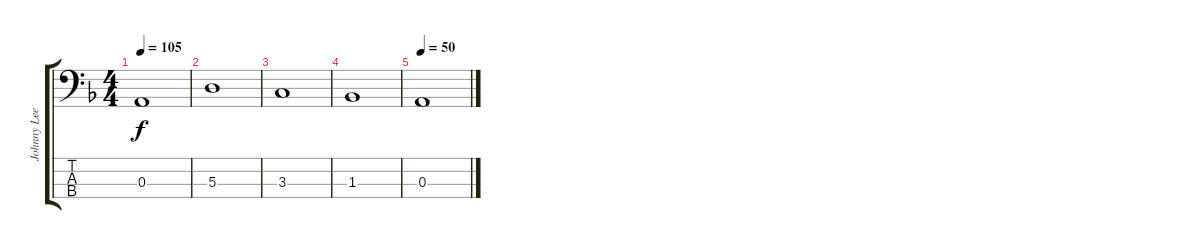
\track ("Johnny Lee Middleton" "Johnny Lee") {instrument electricbasspick}
\staff {score tabs}
\tuning (G2 D2 A1 E1) {hide}
\ts (4 4)
\tempo 105
\clef f4
\ks f
0.3.1{dy f} |
5.3.1 |
3.3.1 |
1.3.1 |
\tempo 50
0.3.1
